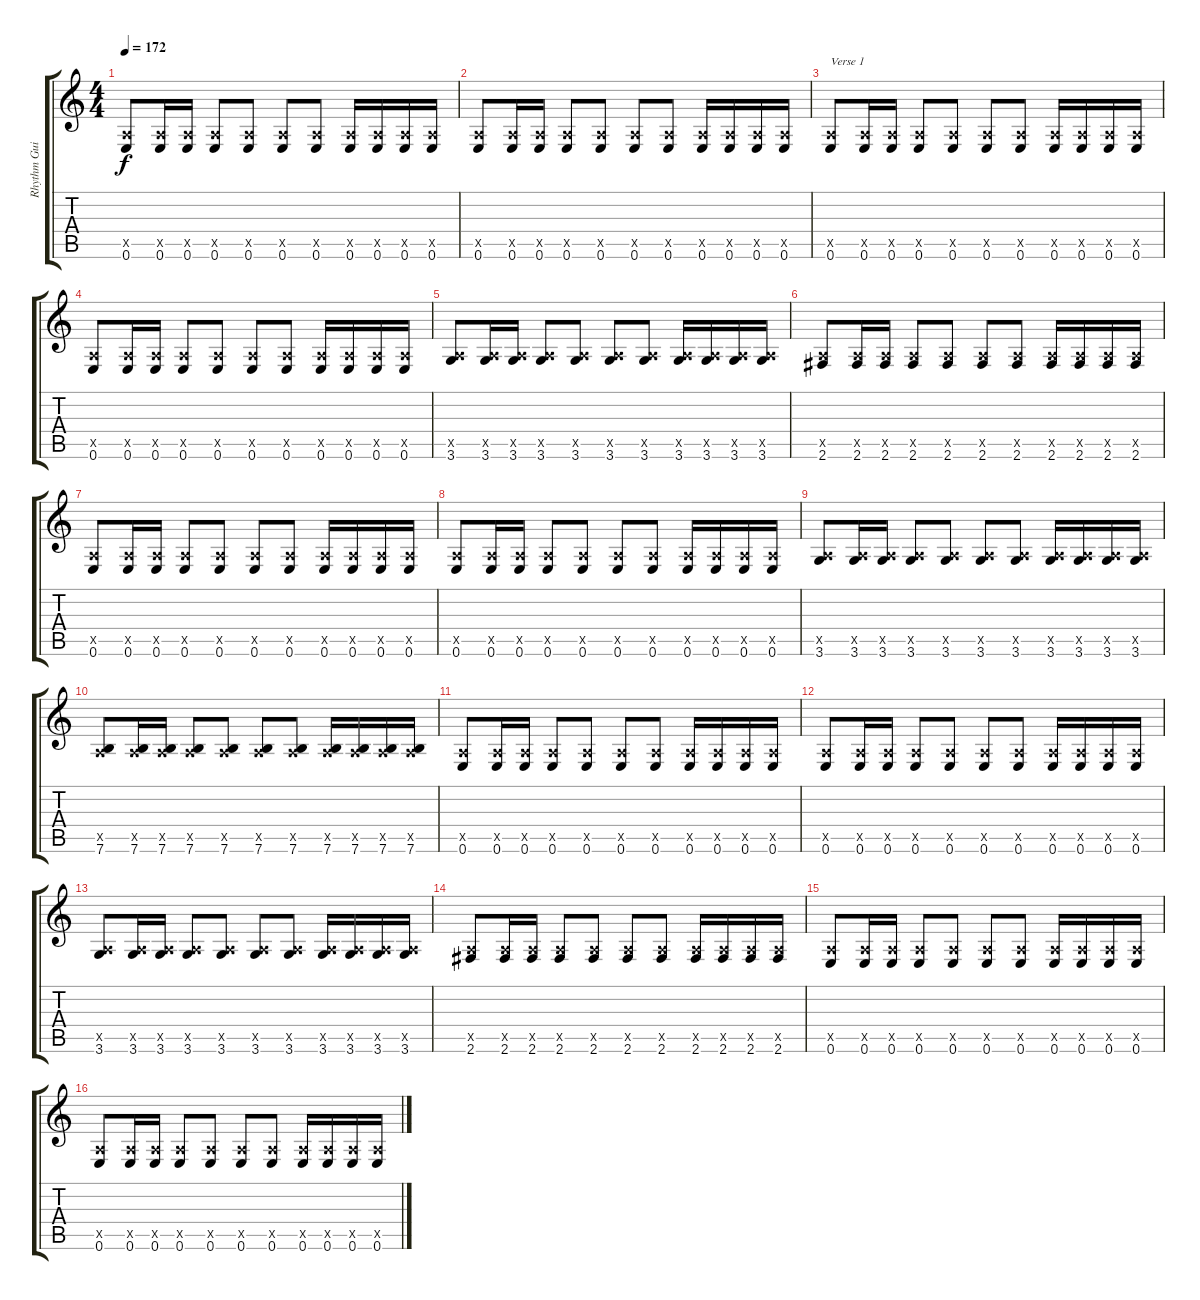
\track ("Rhythm Guitar 1" "Rhythm Gui") {instrument distortionguitar}
\staff {score tabs}
\tuning (E4 B3 G3 D3 A2 E2) {hide}
\ts (4 4)
\tempo 172
\clef g2
\ks c
(0.5{x} 0.6).8{dy f} (0.5{x} 0.6).16 (0.5{x} 0.6).16 (0.5{x} 0.6).8 (0.5{x} 0.6).8 (0.5{x} 0.6).8 (0.5{x} 0.6).8 (0.5{x} 0.6).16 (0.5{x} 0.6).16 (0.5{x} 0.6).16 (0.5{x} 0.6).16 |
(0.5{x} 0.6).8 (0.5{x} 0.6).16 (0.5{x} 0.6).16 (0.5{x} 0.6).8 (0.5{x} 0.6).8 (0.5{x} 0.6).8 (0.5{x} 0.6).8 (0.5{x} 0.6).16 (0.5{x} 0.6).16 (0.5{x} 0.6).16 (0.5{x} 0.6).16 |
(0.5{x} 0.6).8{txt "Verse 1"} (0.5{x} 0.6).16 (0.5{x} 0.6).16 (0.5{x} 0.6).8 (0.5{x} 0.6).8 (0.5{x} 0.6).8 (0.5{x} 0.6).8 (0.5{x} 0.6).16 (0.5{x} 0.6).16 (0.5{x} 0.6).16 (0.5{x} 0.6).16 |
(0.5{x} 0.6).8 (0.5{x} 0.6).16 (0.5{x} 0.6).16 (0.5{x} 0.6).8 (0.5{x} 0.6).8 (0.5{x} 0.6).8 (0.5{x} 0.6).8 (0.5{x} 0.6).16 (0.5{x} 0.6).16 (0.5{x} 0.6).16 (0.5{x} 0.6).16 |
(0.5{x} 3.6).8 (0.5{x} 3.6).16 (0.5{x} 3.6).16 (0.5{x} 3.6).8 (0.5{x} 3.6).8 (0.5{x} 3.6).8 (0.5{x} 3.6).8 (0.5{x} 3.6).16 (0.5{x} 3.6).16 (0.5{x} 3.6).16 (0.5{x} 3.6).16 |
(0.5{x} 2.6).8 (0.5{x} 2.6).16 (0.5{x} 2.6).16 (0.5{x} 2.6).8 (0.5{x} 2.6).8 (0.5{x} 2.6).8 (0.5{x} 2.6).8 (0.5{x} 2.6).16 (0.5{x} 2.6).16 (0.5{x} 2.6).16 (0.5{x} 2.6).16 |
(0.5{x} 0.6).8 (0.5{x} 0.6).16 (0.5{x} 0.6).16 (0.5{x} 0.6).8 (0.5{x} 0.6).8 (0.5{x} 0.6).8 (0.5{x} 0.6).8 (0.5{x} 0.6).16 (0.5{x} 0.6).16 (0.5{x} 0.6).16 (0.5{x} 0.6).16 |
(0.5{x} 0.6).8 (0.5{x} 0.6).16 (0.5{x} 0.6).16 (0.5{x} 0.6).8 (0.5{x} 0.6).8 (0.5{x} 0.6).8 (0.5{x} 0.6).8 (0.5{x} 0.6).16 (0.5{x} 0.6).16 (0.5{x} 0.6).16 (0.5{x} 0.6).16 |
(0.5{x} 3.6).8 (0.5{x} 3.6).16 (0.5{x} 3.6).16 (0.5{x} 3.6).8 (0.5{x} 3.6).8 (0.5{x} 3.6).8 (0.5{x} 3.6).8 (0.5{x} 3.6).16 (0.5{x} 3.6).16 (0.5{x} 3.6).16 (0.5{x} 3.6).16 |
(0.5{x} 7.6).8 (0.5{x} 7.6).16 (0.5{x} 7.6).16 (0.5{x} 7.6).8 (0.5{x} 7.6).8 (0.5{x} 7.6).8 (0.5{x} 7.6).8 (0.5{x} 7.6).16 (0.5{x} 7.6).16 (0.5{x} 7.6).16 (0.5{x} 7.6).16 |
(0.5{x} 0.6).8 (0.5{x} 0.6).16 (0.5{x} 0.6).16 (0.5{x} 0.6).8 (0.5{x} 0.6).8 (0.5{x} 0.6).8 (0.5{x} 0.6).8 (0.5{x} 0.6).16 (0.5{x} 0.6).16 (0.5{x} 0.6).16 (0.5{x} 0.6).16 |
(0.5{x} 0.6).8 (0.5{x} 0.6).16 (0.5{x} 0.6).16 (0.5{x} 0.6).8 (0.5{x} 0.6).8 (0.5{x} 0.6).8 (0.5{x} 0.6).8 (0.5{x} 0.6).16 (0.5{x} 0.6).16 (0.5{x} 0.6).16 (0.5{x} 0.6).16 |
(0.5{x} 3.6).8 (0.5{x} 3.6).16 (0.5{x} 3.6).16 (0.5{x} 3.6).8 (0.5{x} 3.6).8 (0.5{x} 3.6).8 (0.5{x} 3.6).8 (0.5{x} 3.6).16 (0.5{x} 3.6).16 (0.5{x} 3.6).16 (0.5{x} 3.6).16 |
(0.5{x} 2.6).8 (0.5{x} 2.6).16 (0.5{x} 2.6).16 (0.5{x} 2.6).8 (0.5{x} 2.6).8 (0.5{x} 2.6).8 (0.5{x} 2.6).8 (0.5{x} 2.6).16 (0.5{x} 2.6).16 (0.5{x} 2.6).16 (0.5{x} 2.6).16 |
(0.5{x} 0.6).8 (0.5{x} 0.6).16 (0.5{x} 0.6).16 (0.5{x} 0.6).8 (0.5{x} 0.6).8 (0.5{x} 0.6).8 (0.5{x} 0.6).8 (0.5{x} 0.6).16 (0.5{x} 0.6).16 (0.5{x} 0.6).16 (0.5{x} 0.6).16 |
(0.5{x} 0.6).8 (0.5{x} 0.6).16 (0.5{x} 0.6).16 (0.5{x} 0.6).8 (0.5{x} 0.6).8 (0.5{x} 0.6).8 (0.5{x} 0.6).8 (0.5{x} 0.6).16 (0.5{x} 0.6).16 (0.5{x} 0.6).16 (0.5{x} 0.6).16
